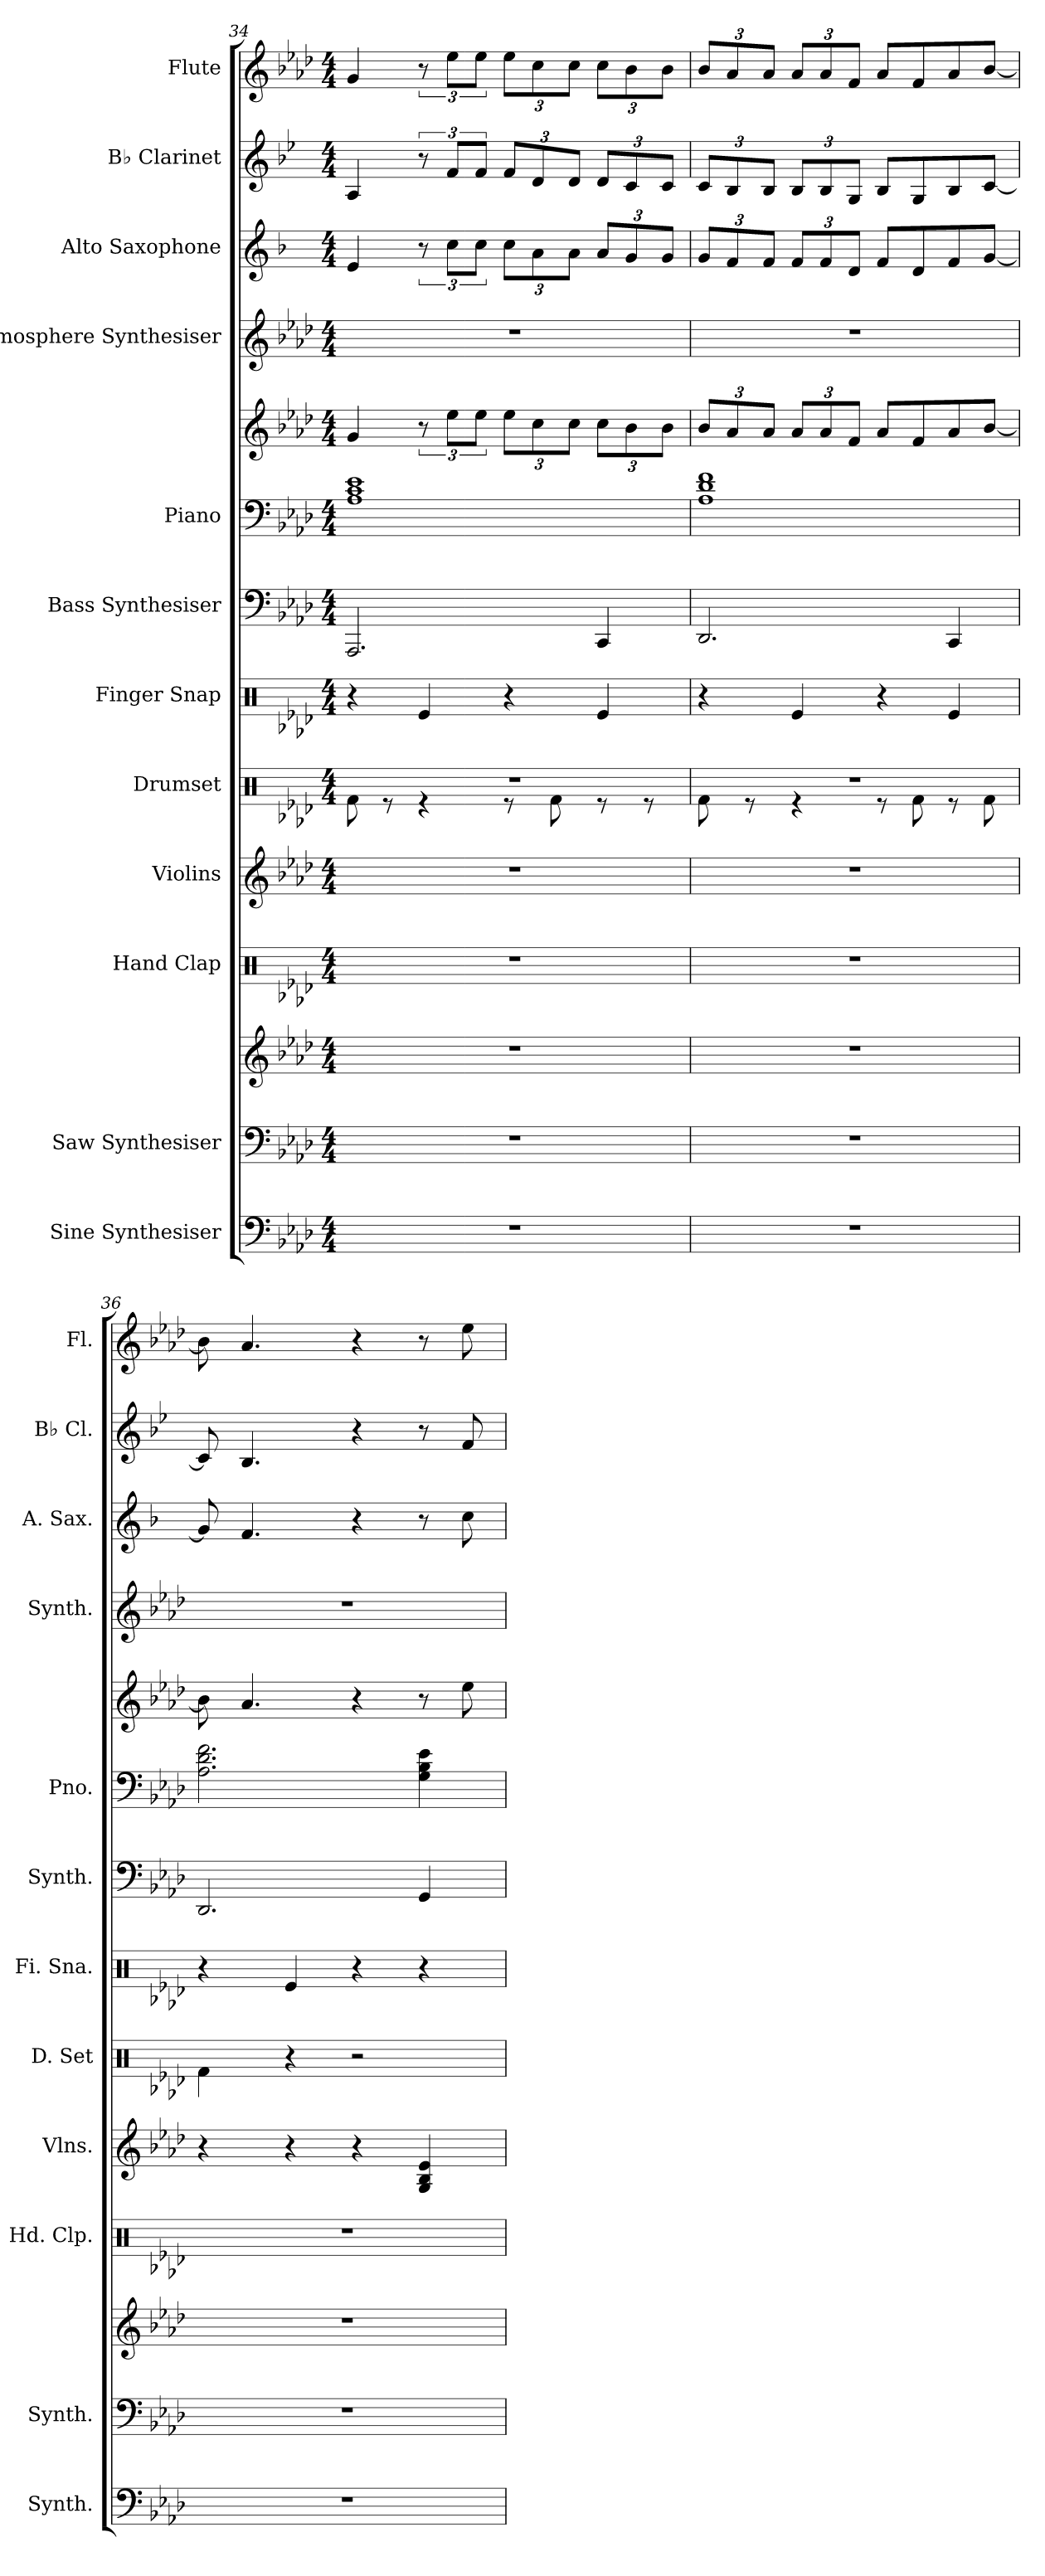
**kern	**kern	**kern	**kern	**kern	**kern	**kern	**kern	**kern	**kern	**kern	**kern	**kern	**kern
*part12	*part11	*part11	*part10	*part9	*part8	*part7	*part6	*part5	*part5	*part4	*part3	*part2	*part1
*staff14	*staff13	*staff12	*staff11	*staff10	*staff9	*staff8	*staff7	*staff6	*staff5	*staff4	*staff3	*staff2	*staff1
*I"Sine Synthesiser	*I"Saw Synthesiser	*	*I"Hand Clap	*I"Violins	*I"Drumset	*I"Finger Snap	*I"Bass Synthesiser	*I"Piano	*	*I"Atmosphere Synthesiser	*I"Alto Saxophone	*I"B♭ Clarinet	*I"Flute
*I'Synth.	*I'Synth.	*	*I'Hd. Clp.	*I'Vlns.	*I'D. Set	*I'Fi. Sna.	*I'Synth.	*I'Pno.	*	*I'Synth.	*I'A. Sax.	*I'B♭ Cl.	*I'Fl.
*clefF4	*clefF4	*clefG2	*clefX	*clefG2	*clefX	*clefX	*clefF4	*clefF4	*clefG2	*clefG2	*clefG2	*clefG2	*clefG2
*	*	*	*	*	*	*	*	*	*	*	*ITrd5c9	*ITrd1c2	*
*k[b-e-a-d-]	*k[b-e-a-d-]	*k[b-e-a-d-]	*k[b-e-a-d-]	*k[b-e-a-d-]	*k[b-e-a-d-]	*k[b-e-a-d-]	*k[b-e-a-d-]	*k[b-e-a-d-]	*k[b-e-a-d-]	*k[b-e-a-d-]	*k[b-e-a-d-]	*k[b-e-a-d-]	*k[b-e-a-d-]
*M4/4	*M4/4	*M4/4	*M4/4	*M4/4	*M4/4	*M4/4	*M4/4	*M4/4	*M4/4	*M4/4	*M4/4	*M4/4	*M4/4
=34	=34	=34	=34	=34	=34	=34	=34	=34	=34	=34	=34	=34	=34
*	*	*	*	*	*^	*	*	*	*	*	*	*	*
1r	1r	1r	1r	1r	1r	8Rf\	4r	2.AAA-/	1A- 1c 1e-	4g/	1r	4G/	4G/	4g/
.	.	.	.	.	.	8r	.	.	.	.	.	.	.	.
.	.	.	.	.	.	4r	4Re/	.	.	12r	.	12r	12r	12r
.	.	.	.	.	.	.	.	.	.	12ee-\L	.	12e-\L	12e-/L	12ee-\L
.	.	.	.	.	.	.	.	.	.	12ee-\J	.	12e-\J	12e-/J	12ee-\J
*	*	*	*	*	*	*	*	*	*	*Xbrackettup	*	*Xbrackettup	*Xbrackettup	*Xbrackettup
.	.	.	.	.	.	8r	4r	.	.	12ee-\L	.	12e-\L	12e-/L	12ee-\L
.	.	.	.	.	.	.	.	.	.	12cc\	.	12c\	12c/	12cc\
.	.	.	.	.	.	8Rf\	.	.	.	.	.	.	.	.
.	.	.	.	.	.	.	.	.	.	12cc\J	.	12c\J	12c/J	12cc\J
.	.	.	.	.	.	8r	4Re/	4CC/	.	12cc\L	.	12c/L	12c/L	12cc\L
.	.	.	.	.	.	.	.	.	.	12b-\	.	12B-/	12B-/	12b-\
.	.	.	.	.	.	8r	.	.	.	.	.	.	.	.
.	.	.	.	.	.	.	.	.	.	12b-\J	.	12B-/J	12B-/J	12b-\J
=35	=35	=35	=35	=35	=35	=35	=35	=35	=35	=35	=35	=35	=35	=35
1r	1r	1r	1r	1r	1r	8Rf\	4r	2.DD-/	1A- 1d- 1f	12b-/L	1r	12B-/L	12B-/L	12b-/L
.	.	.	.	.	.	.	.	.	.	12a-/	.	12A-/	12A-/	12a-/
.	.	.	.	.	.	8r	.	.	.	.	.	.	.	.
.	.	.	.	.	.	.	.	.	.	12a-/J	.	12A-/J	12A-/J	12a-/J
.	.	.	.	.	.	4r	4Re/	.	.	12a-/L	.	12A-/L	12A-/L	12a-/L
.	.	.	.	.	.	.	.	.	.	12a-/	.	12A-/	12A-/	12a-/
.	.	.	.	.	.	.	.	.	.	12f/J	.	12F/J	12F/J	12f/J
.	.	.	.	.	.	8r	4r	.	.	8a-/L	.	8A-/L	8A-/L	8a-/L
.	.	.	.	.	.	8Rf\	.	.	.	8f/	.	8F/	8F/	8f/
.	.	.	.	.	.	8r	4Re/	4CC/	.	8a-/	.	8A-/	8A-/	8a-/
.	.	.	.	.	.	8Rf\	.	.	.	[8b-/J	.	[8B-/J	[8B-/J	[8b-/J
*	*	*	*	*	*v	*v	*	*	*	*	*	*	*	*
=36	=36	=36	=36	=36	=36	=36	=36	=36	=36	=36	=36	=36	=36
1r	1r	1r	1r	4r	4Rf\	4r	2.DD-/	2.A-\ 2.d-\ 2.f\	8b-\]	1r	8B-/]	8B-/]	8b-\]
.	.	.	.	.	.	.	.	.	4.a-/	.	4.A-/	4.A-/	4.a-/
.	.	.	.	4r	4r	4Re/	.	.	.	.	.	.	.
.	.	.	.	4r	2r	4r	.	.	4r	.	4r	4r	4r
.	.	.	.	4G/ 4B-/ 4e-/	.	4r	4GG/	4G\ 4B-\ 4e-\	8r	.	8r	8r	8r
.	.	.	.	.	.	.	.	.	8ee-\	.	8e-\	8e-/	8ee-\
=	=	=	=	=	=	=	=	=	=	=	=	=	=
*-	*-	*-	*-	*-	*-	*-	*-	*-	*-	*-	*-	*-	*-
